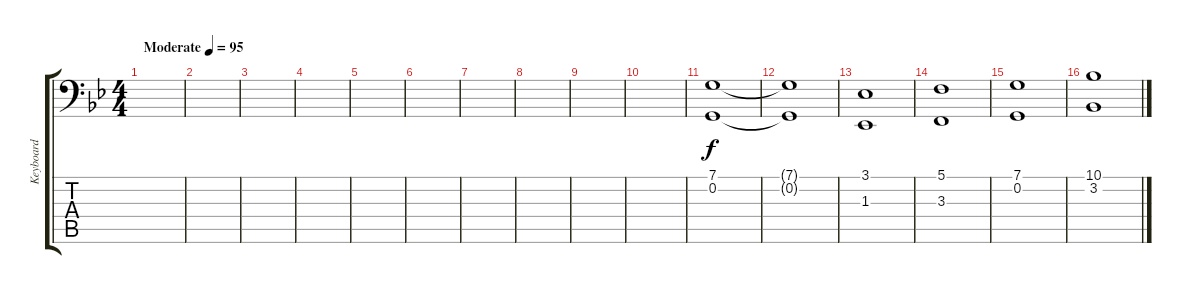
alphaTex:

\track ("Keyboard" "Keyboard") {instrument stringensemble2}
\staff {score tabs}
\tuning (C3 G2 D2 A1 E1 B0) {hide}
\ts (4 4)
\tempo (95 "Moderate")
\clef f4
\ks gminor
|
|
|
|
|
|
|
|
|
|
(7.1 0.2).1 |
(7.1{t} 0.2{t}).1 |
(3.1 1.3).1 |
(5.1 3.3).1 |
(7.1 0.2).1 |
(10.1 3.2).1
